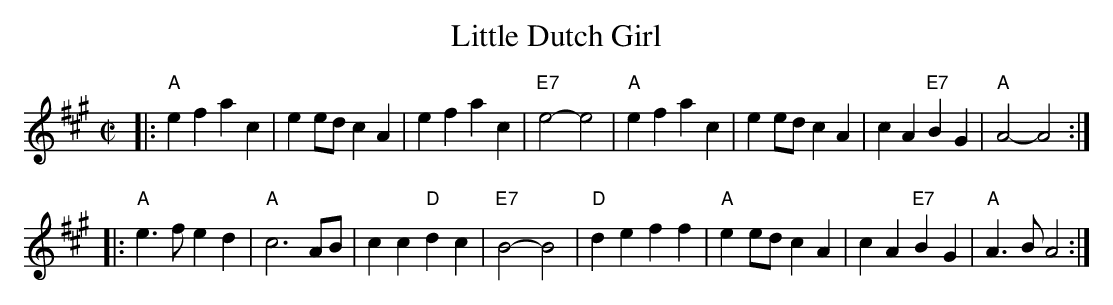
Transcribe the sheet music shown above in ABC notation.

X:1
T: Little Dutch Girl
M: C|
L: 1/8
K: A
|: "A"e2f2 a2c2 | e2ed c2A2 | e2f2 a2c2 | "E7"e4- e4 \
|  "A"e2f2 a2c2 | e2ed c2A2 | c2A2 "E7"B2G2 | "A"A4- A4 :|
|: "A"e3f e2d2 | "A"c6   AB | c2c2 "D"d2c2 | "E7"B4- B4 \
|  "D"d2e2 f2f2 | "A"e2ed c2A2 | c2A2 "E7"B2G2 | "A"A3B A4 :|
